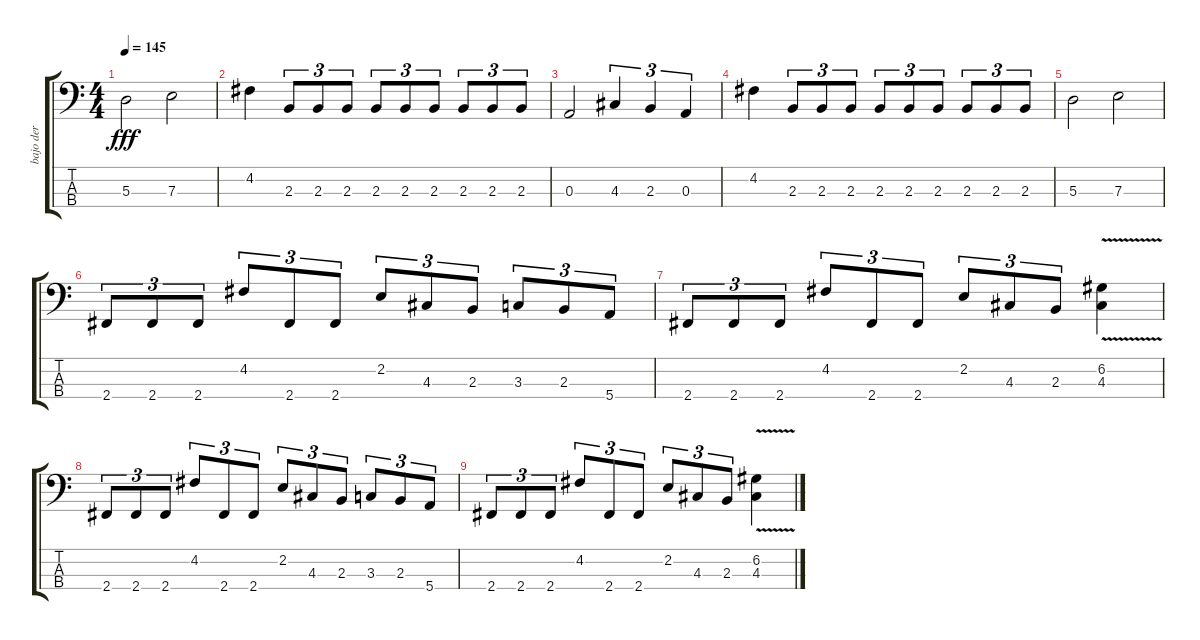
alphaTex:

\track ("bajo der" "bajo der") {instrument electricbasspick}
\staff {score tabs}
\tuning (G2 D2 A1 E1) {hide}
\ts (4 4)
\tempo 145
\clef f4
\ks c
5.3.2{dy fff} 7.3.2 |
4.2.4 2.3.8{tu (3 2)} 2.3.8{tu (3 2)} 2.3.8{tu (3 2)} 2.3.8{tu (3 2)} 2.3.8{tu (3 2)} 2.3.8{tu (3 2)} 2.3.8{tu (3 2)} 2.3.8{tu (3 2)} 2.3.8{tu (3 2)} |
0.3.2 4.3.4{tu (3 2)} 2.3.4{tu (3 2)} 0.3.4{tu (3 2)} |
4.2.4 2.3.8{tu (3 2)} 2.3.8{tu (3 2)} 2.3.8{tu (3 2)} 2.3.8{tu (3 2)} 2.3.8{tu (3 2)} 2.3.8{tu (3 2)} 2.3.8{tu (3 2)} 2.3.8{tu (3 2)} 2.3.8{tu (3 2)} |
5.3.2 7.3.2 |
2.4.8{tu (3 2)} 2.4.8{tu (3 2)} 2.4.8{tu (3 2)} 4.2.8{tu (3 2)} 2.4.8{tu (3 2)} 2.4.8{tu (3 2)} 2.2.8{tu (3 2)} 4.3.8{tu (3 2)} 2.3.8{tu (3 2)} 3.3.8{tu (3 2)} 2.3.8{tu (3 2)} 5.4.8{tu (3 2)} |
2.4.8{tu (3 2)} 2.4.8{tu (3 2)} 2.4.8{tu (3 2)} 4.2.8{tu (3 2)} 2.4.8{tu (3 2)} 2.4.8{tu (3 2)} 2.2.8{tu (3 2)} 4.3.8{tu (3 2)} 2.3.8{tu (3 2)} (6.2 4.3{v}).4 |
2.4.8{tu (3 2)} 2.4.8{tu (3 2)} 2.4.8{tu (3 2)} 4.2.8{tu (3 2)} 2.4.8{tu (3 2)} 2.4.8{tu (3 2)} 2.2.8{tu (3 2)} 4.3.8{tu (3 2)} 2.3.8{tu (3 2)} 3.3.8{tu (3 2)} 2.3.8{tu (3 2)} 5.4.8{tu (3 2)} |
2.4.8{tu (3 2)} 2.4.8{tu (3 2)} 2.4.8{tu (3 2)} 4.2.8{tu (3 2)} 2.4.8{tu (3 2)} 2.4.8{tu (3 2)} 2.2.8{tu (3 2)} 4.3.8{tu (3 2)} 2.3.8{tu (3 2)} (6.2 4.3{v}).4
